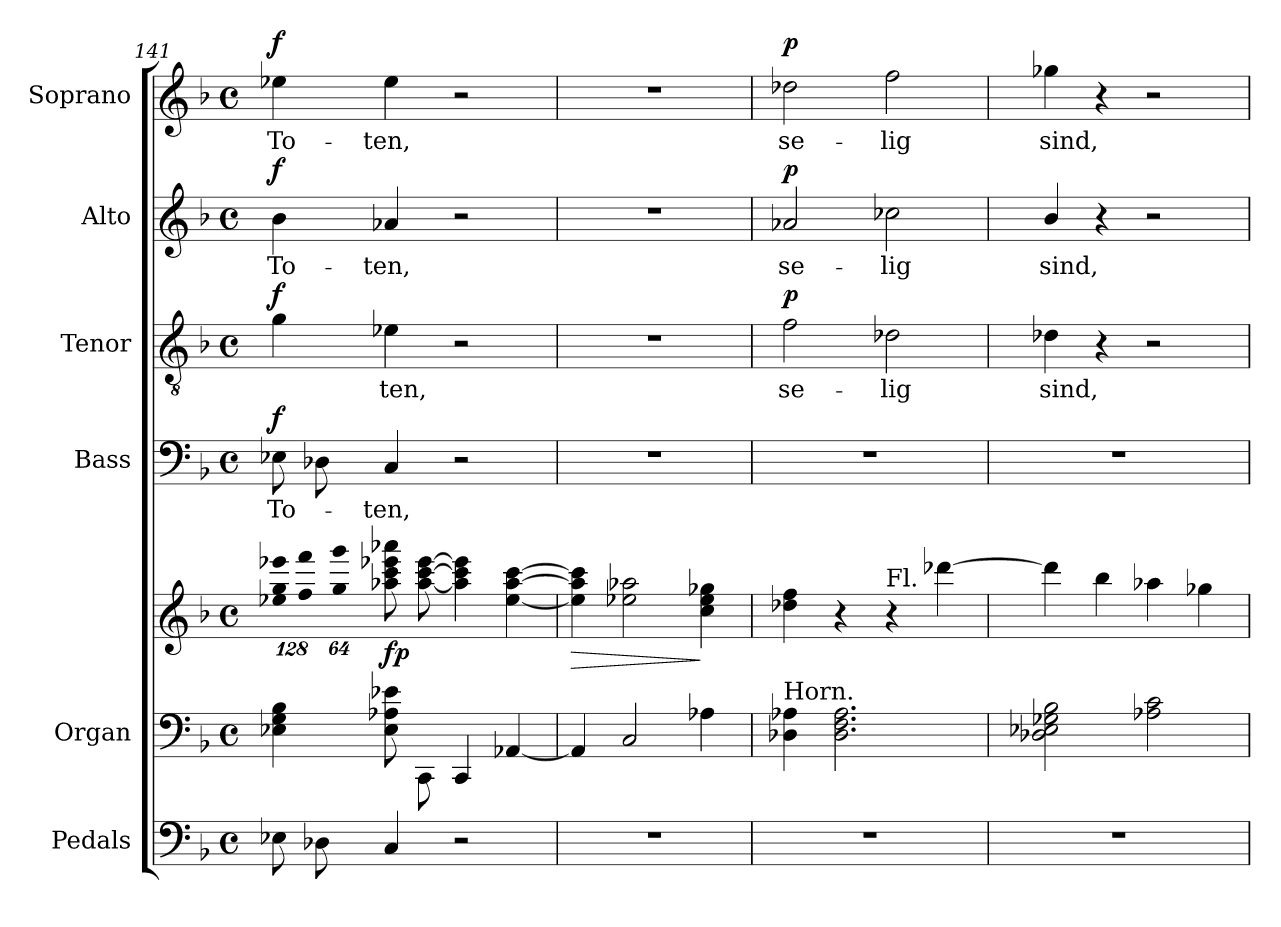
**kern	**kern	**kern	**dynam	**kern	**text	**dynam	**kern	**text	**dynam	**kern	**text	**dynam	**kern	**text	**dynam
*part6	*part5	*part5	*part5	*part4	*part4	*part4	*part3	*part3	*part3	*part2	*part2	*part2	*part1	*part1	*part1
*staff7	*staff6	*staff5	*staff5/6	*staff4	*staff4	*staff4	*staff3	*staff3	*staff3	*staff2	*staff2	*staff2	*staff1	*staff1	*staff1
*I"Pedals	*I"Organ	*	*	*I"Bass	*	*	*I"Tenor	*	*	*I"Alto	*	*	*I"Soprano	*	*
*I'Ped.	*I'Org.	*	*	*I'B.	*	*	*I'T.	*	*	*I'A.	*	*	*I'S.	*	*
*clefF4	*clefF4	*clefG2	*	*clefF4	*	*	*clefGv2	*	*	*clefG2	*	*	*clefG2	*	*
*	*	*	*	*	*	*	*ITrd7c12	*	*	*	*	*	*	*	*
*k[b-]	*k[b-]	*k[b-]	*	*k[b-]	*	*	*k[b-]	*	*	*k[b-]	*	*	*k[b-]	*	*
*F:	*F:	*F:	*	*F:	*	*	*F:	*	*	*F:	*	*	*F:	*	*
*M4/4	*M4/4	*M4/4	*	*M4/4	*	*	*M4/4	*	*	*M4/4	*	*	*M4/4	*	*
*met(c)	*met(c)	*met(c)	*	*met(c)	*	*	*met(c)	*	*	*met(c)	*	*	*met(c)	*	*
*	*	*Xbrackettup	*	*	*	*	*	*	*	*	*	*	*	*	*
=141	=141	=141	=141	=141	=141	=141	=141	=141	=141	=141	=141	=141	=141	=141	=141
!	!	!LO:N:vis=8	!	!	!	!	!	!	!	!	!	!	!	!	!
!	!	!	!	!	!LO:LY:b:color=#000000	!	!	!	!	!	!	!	!	!	!
!	!	!	!	!	!	!	!	!	!	!	!LO:LY:b:color=#000000	!	!	!	!
!	!	!	!	!	!	!	!	!	!	!	!	!	!	!LO:LY:b:color=#000000	!
8E-Xi\	4E-Xi\ 4Gi 4B-i	1024%85ee-Xi\ 1024%85ggi 1024%85eee-Xi	.	8E-Xi\	To-	f	4Gi\	.	f	4b-i\	To-	f	4ee-Xi\	To-	f
!	!	!LO:N:vis=8	!	!	!	!	!	!	!	!	!	!	!	!	!
.	.	1024%85ffi\ 1024%85fffi	.	.	.	.	.	.	.	.	.	.	.	.	.
8D-Xi\	.	.	.	8D-Xi\	.	.	.	.	.	.	.	.	.	.	.
!	!	!LO:N:vis=8	!	!	!	!	!	!	!	!	!	!	!	!	!
.	.	512%43ggi\ 512%43gggi	.	.	.	.	.	.	.	.	.	.	.	.	.
!	!	!	!	!	!LO:LY:b:color=#000000	!	!	!	!	!	!	!	!	!	!
!	!	!	!	!	!	!	!	!LO:LY:b:color=#000000	!	!	!	!	!	!	!
!	!	!	!	!	!	!	!	!	!	!	!LO:LY:b:color=#000000	!	!	!	!
!	!	!	!	!	!	!	!	!	!	!	!	!	!	!LO:LY:b:color=#000000	!
4Ci/	8E-i\ 8A-Xi 8e-Xi	8aa-Xi\ 8ccci 8eee-Xi 8aaa-Xi	fp	4Ci/	-ten,	.	4E-Xi\	-ten,	.	4a-Xi/	-ten,	.	4ee-i\	-ten,	.
.	8CCi\	[8aa-i\ [8ccci [8eee-i	.	.	.	.	.	.	.	.	.	.	.	.	.
2r	4CCi/	4aa-i\] 4ccci] 4eee-i]	.	2r	.	.	2r	.	.	2r	.	.	2r	.	.
.	[4AA-Xi/	[4ee-i\ [4aa-i [4ccci	.	.	.	.	.	.	.	.	.	.	.	.	.
=142	=142	=142	=142	=142	=142	=142	=142	=142	=142	=142	=142	=142	=142	=142	=142
!	!	!	!LO:HP:b	!	!	!	!	!	!	!	!	!	!	!	!
1r	4AA-i/]	4ee-i\] 4aa-i] 4ccci]	>	1r	.	.	1r	.	.	1r	.	.	1r	.	.
.	2Ci/	2ee-Xi\ 2aa-Xi	.	.	.	.	.	.	.	.	.	.	.	.	.
.	4A-Xi\	4cci\ 4ee-i 4gg-Xi	]	.	.	.	.	.	.	.	.	.	.	.	.
=143	=143	=143	=143	=143	=143	=143	=143	=143	=143	=143	=143	=143	=143	=143	=143
!	!	!	!	!	!	!	!	!LO:LY:b:color=#000000	!	!	!	!	!	!	!
!	!	!	!	!	!	!	!	!	!	!	!LO:LY:b:color=#000000	!	!	!	!
!	!LO:TX:a:t=Horn.	!	!	!	!	!	!	!	!	!	!	!	!	!	!
!	!	!	!	!	!	!	!	!	!	!	!	!	!	!LO:LY:b:color=#000000	!
1r	4D-Xi\ 4A-Xi	4dd-Xi\ 4ffi	.	1r	.	.	2Fi\	se-	p	2a-Xi/	se-	p	2dd-Xi\	se-	p
.	2.D-i\ 2.Fi 2.A-i	4r	.	.	.	.	.	.	.	.	.	.	.	.	.
!	!	!	!	!	!	!	!	!LO:LY:b:color=#000000	!	!	!	!	!	!	!
!	!	!	!	!	!	!	!	!	!	!	!LO:LY:b:color=#000000	!	!	!	!
!	!	!LO:TX:a:t=Fl.	!	!	!	!	!	!	!	!	!	!	!	!	!
!	!	!	!	!	!	!	!	!	!	!	!	!	!	!LO:LY:b:color=#000000	!
.	.	4r	.	.	.	.	2D-Xi\	-lig	.	2cc-Xi\	-lig	.	2ffi\	-lig	.
.	.	[4ddd-Xi\	.	.	.	.	.	.	.	.	.	.	.	.	.
=144	=144	=144	=144	=144	=144	=144	=144	=144	=144	=144	=144	=144	=144	=144	=144
!	!	!	!	!	!	!	!	!LO:LY:b:color=#000000	!	!	!	!	!	!	!
!	!	!	!	!	!	!	!	!	!	!	!LO:LY:b:color=#000000	!	!	!	!
!	!	!	!	!	!	!	!	!	!	!	!	!	!	!LO:LY:b:color=#000000	!
1r	2D-Xi\ 2E-Xi 2G-Xi 2B-i	4ddd-i\]	.	1r	.	.	4D-Xi\	sind,	.	4b-i/	sind,	.	4gg-Xi\	sind,	.
.	.	4bb-i\	.	.	.	.	4r	.	.	4r	.	.	4r	.	.
.	2A-Xi\ 2ci	4aa-Xi\	.	.	.	.	2r	.	.	2r	.	.	2r	.	.
.	.	4gg-Xi\	.	.	.	.	.	.	.	.	.	.	.	.	.
=	=	=	=	=	=	=	=	=	=	=	=	=	=	=	=
*-	*-	*-	*-	*-	*-	*-	*-	*-	*-	*-	*-	*-	*-	*-	*-
